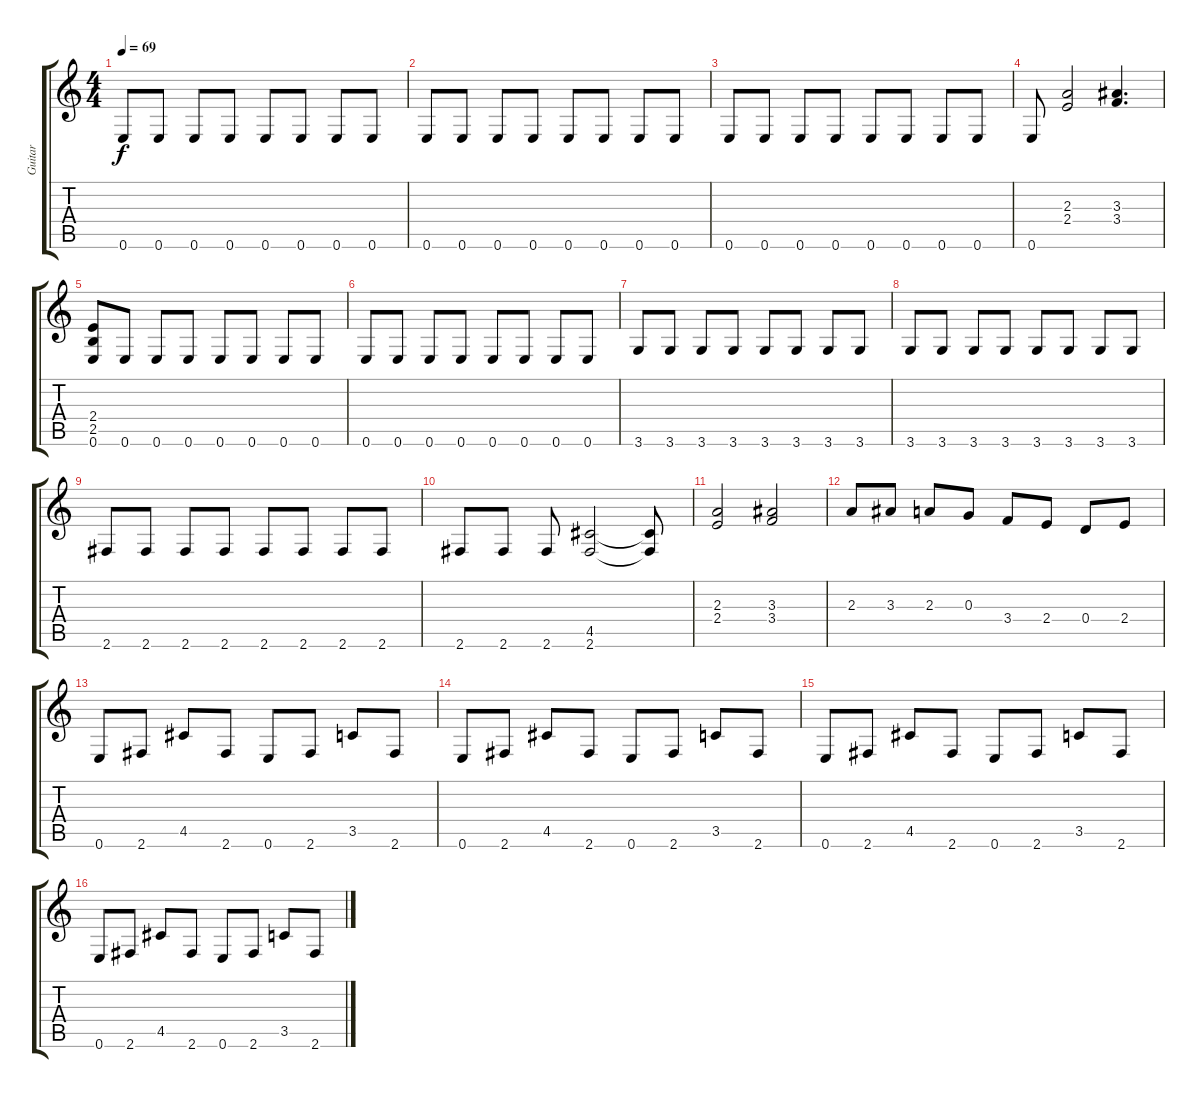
\track ("Guitar" "Guitar") {instrument distortionguitar}
\staff {score tabs}
\tuning (E4 B3 G3 D3 A2 E2) {hide}
\ts (4 4)
\tempo 69
\clef g2
\ks c
0.6.8{dy f} 0.6.8 0.6.8 0.6.8 0.6.8 0.6.8 0.6.8 0.6.8 |
0.6.8 0.6.8 0.6.8 0.6.8 0.6.8 0.6.8 0.6.8 0.6.8 |
0.6.8 0.6.8 0.6.8 0.6.8 0.6.8 0.6.8 0.6.8 0.6.8 |
0.6.8 (2.3 2.4).2 (3.3 3.4).4{d} |
(2.4 2.5 0.6).8 0.6.8 0.6.8 0.6.8 0.6.8 0.6.8 0.6.8 0.6.8 |
0.6.8 0.6.8 0.6.8 0.6.8 0.6.8 0.6.8 0.6.8 0.6.8 |
3.6.8 3.6.8 3.6.8 3.6.8 3.6.8 3.6.8 3.6.8 3.6.8 |
3.6.8 3.6.8 3.6.8 3.6.8 3.6.8 3.6.8 3.6.8 3.6.8 |
2.6.8 2.6.8 2.6.8 2.6.8 2.6.8 2.6.8 2.6.8 2.6.8 |
2.6.8 2.6.8 2.6.8 (4.5 2.6).2 (4.5{t} 2.6{t}).8 |
(2.3 2.4).2 (3.3 3.4).2 |
2.3.8 3.3.8 2.3.8 0.3.8 3.4.8 2.4.8 0.4.8 2.4.8 |
0.6.8 2.6.8 4.5.8 2.6.8 0.6.8 2.6.8 3.5.8 2.6.8 |
0.6.8 2.6.8 4.5.8 2.6.8 0.6.8 2.6.8 3.5.8 2.6.8 |
0.6.8 2.6.8 4.5.8 2.6.8 0.6.8 2.6.8 3.5.8 2.6.8 |
0.6.8 2.6.8 4.5.8 2.6.8 0.6.8 2.6.8 3.5.8 2.6.8
